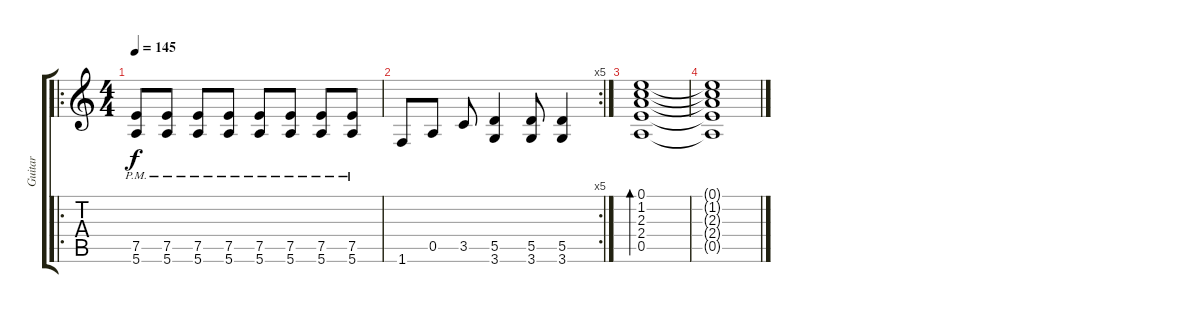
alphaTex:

\track ("Guitar" "Guitar") {instrument distortionguitar}
\staff {score tabs}
\tuning (E4 B3 G3 D3 A2 E2) {hide}
\ro
\ts (4 4)
\tempo 145
\clef g2
\ks c
(7.5{pm} 5.6{pm}).8{dy f} (7.5{pm} 5.6{pm}).8 (7.5{pm} 5.6{pm}).8 (7.5{pm} 5.6{pm}).8 (7.5{pm} 5.6{pm}).8 (7.5{pm} 5.6{pm}).8 (7.5{pm} 5.6{pm}).8 (7.5{pm} 5.6{pm}).8 |
\rc 5
1.6.8 0.5.8 3.5.8 (5.5 3.6).4 (5.5 3.6).8 (5.5 3.6).4 |
(0.1 1.2 2.3 2.4 0.5).1{bd 30} |
(0.1{t} 1.2{t} 2.3{t} 2.4{t} 0.5{t}).1
